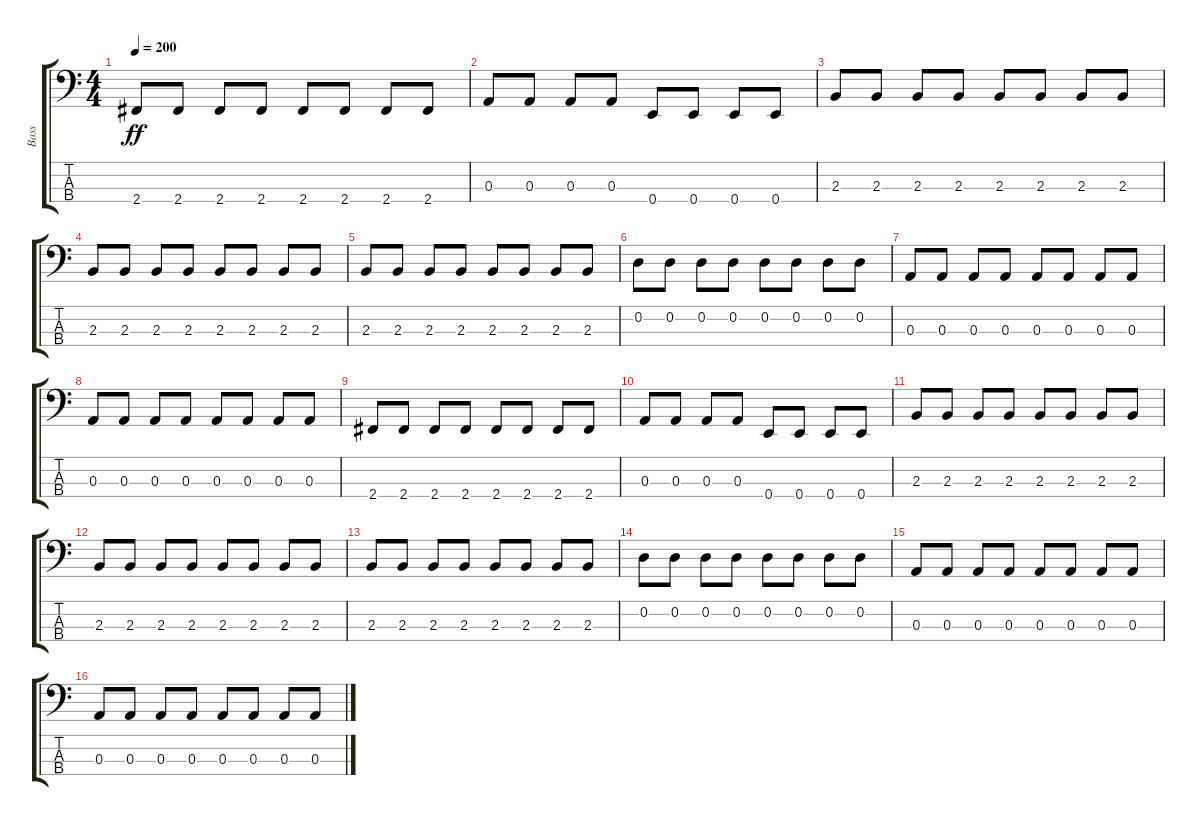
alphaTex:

\track ("Bass" "Bass") {instrument electricbassfinger}
\staff {score tabs}
\tuning (G2 D2 A1 E1) {hide}
\ts (4 4)
\tempo 200
\clef f4
\ks c
2.4.8{dy ff} 2.4.8 2.4.8 2.4.8 2.4.8 2.4.8 2.4.8 2.4.8 |
0.3.8 0.3.8 0.3.8 0.3.8 0.4.8 0.4.8 0.4.8 0.4.8 |
2.3.8 2.3.8 2.3.8 2.3.8 2.3.8 2.3.8 2.3.8 2.3.8 |
2.3.8 2.3.8 2.3.8 2.3.8 2.3.8 2.3.8 2.3.8 2.3.8 |
2.3.8 2.3.8 2.3.8 2.3.8 2.3.8 2.3.8 2.3.8 2.3.8 |
0.2.8 0.2.8 0.2.8 0.2.8 0.2.8 0.2.8 0.2.8 0.2.8 |
0.3.8 0.3.8 0.3.8 0.3.8 0.3.8 0.3.8 0.3.8 0.3.8 |
0.3.8 0.3.8 0.3.8 0.3.8 0.3.8 0.3.8 0.3.8 0.3.8 |
2.4.8 2.4.8 2.4.8 2.4.8 2.4.8 2.4.8 2.4.8 2.4.8 |
0.3.8 0.3.8 0.3.8 0.3.8 0.4.8 0.4.8 0.4.8 0.4.8 |
2.3.8 2.3.8 2.3.8 2.3.8 2.3.8 2.3.8 2.3.8 2.3.8 |
2.3.8 2.3.8 2.3.8 2.3.8 2.3.8 2.3.8 2.3.8 2.3.8 |
2.3.8 2.3.8 2.3.8 2.3.8 2.3.8 2.3.8 2.3.8 2.3.8 |
0.2.8 0.2.8 0.2.8 0.2.8 0.2.8 0.2.8 0.2.8 0.2.8 |
0.3.8 0.3.8 0.3.8 0.3.8 0.3.8 0.3.8 0.3.8 0.3.8 |
0.3.8 0.3.8 0.3.8 0.3.8 0.3.8 0.3.8 0.3.8 0.3.8
